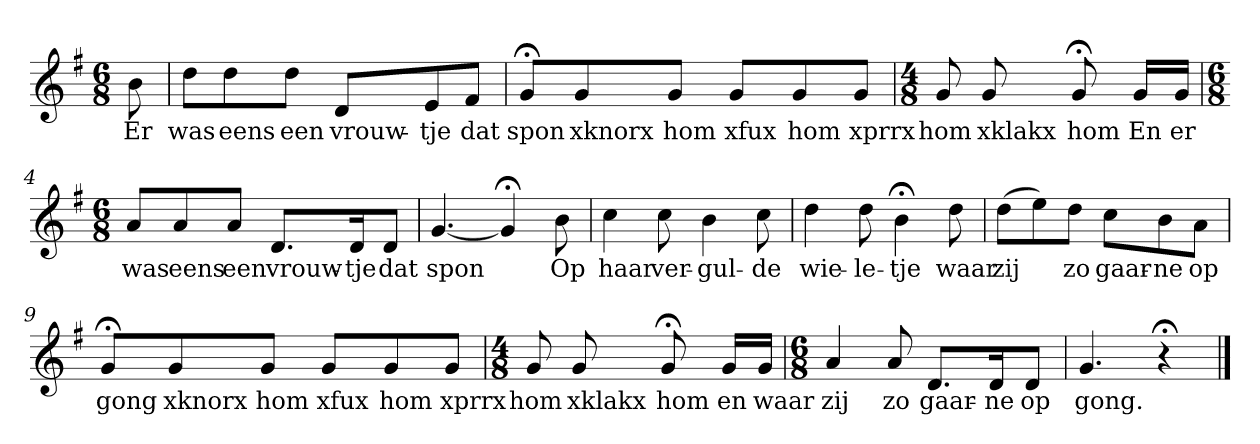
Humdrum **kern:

**kern	**text
*part1	*part1
*staff1	*staff1
*k[f#]	*
*G:	*
*M6/8	*
*MM120	*
=	=
8b	Er
=1	=1
8ddL	was
8dd	eens
8ddJ	een
8dL	vrouw-
8e	-tje
8f#J	dat
=2	=2
8g;<L	spon
8g	xknorx
8gJ	hom
8gL	xfux
8g	hom
8gJ	xprrx
=3	=3
*M4/8	*
8g	hom
8g	xklakx
8g;<	hom
16gLL	En
16gJJ	er
=4	=4
*M6/8	*
8aL	was
8a	eens
8aJ	een
8.dL	vrouw-
16dK	-tje
8dJ	dat
=5	=5
[4.g	spon
4g;<]	.
8b	Op
=6	=6
4cc	haar
8cc	ver-
4b	-gul-
8cc	-de
=7	=7
4dd	wie-
8dd	-le-
4b;<	-tje
8dd	waar
=8	=8
(8ddL	zij
8ee)	.
8ddJ	zo
8ccL	gaar-
8b	-ne
8aJ	op
=9	=9
8g;<L	gong
8g	xknorx
8gJ	hom
8gL	xfux
8g	hom
8gJ	xprrx
=10	=10
*M4/8	*
8g	hom
8g	xklakx
8g;<	hom
16gLL	en
16gJJ	waar
=11	=11
*M6/8	*
4a	zij
8a	zo
8.dL	gaar-
16dK	-ne
8dJ	op
=12	=12
4.g	gong.
4r;<	.
==	==
*-	*-
